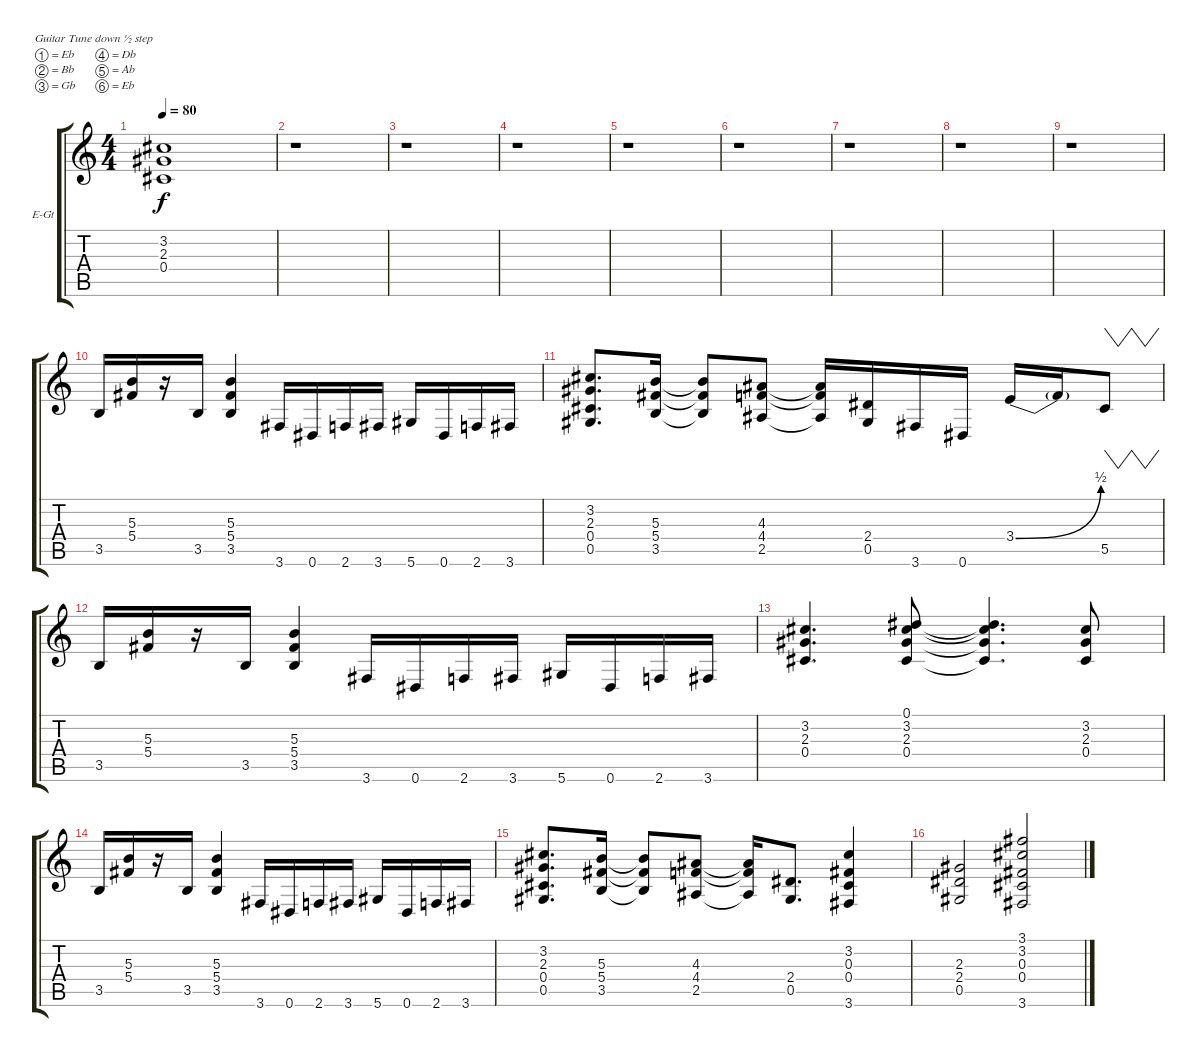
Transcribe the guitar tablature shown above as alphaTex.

\bracketExtendMode groupsimilarinstruments
\firstSystemTrackNameOrientation horizontal
\otherSystemsTrackNameOrientation horizontal
\track ("Distortion Guitar" "E-Gt") {instrument acousticgrandpiano}
\staff {score tabs}
\tuning (Eb4 Bb3 Gb3 Db3 Ab2 Eb2)
\displaytranspose 12
\ts (4 4)
\tempo 80
\clef g2
\ks c
(3.2 2.3 0.4).1{dy f} |
r.1 |
r.1 |
r.1 |
r.1 |
r.1 |
r.1 |
r.1 |
r.1 |
3.5.16 (5.3 5.4).16 r.16 3.5.16 (5.3 5.4 3.5).4 3.6.16 0.6.16 2.6.16 3.6.16 5.6.16 0.6.16 2.6.16 3.6.16 |
(3.2 2.3 0.4 0.5).8{d} (5.3 5.4 3.5).16 (5.3{t} 5.4{t} 3.5{t}).8 (4.3 4.4 2.5).8 (4.3{t} 4.4{t} 2.5{t}).16 (2.4 0.5).16 3.6.16 0.6.16 3.4{be (bend 0 0 60 2)}.16 3.4{t}.16 5.5.8{vw} |
3.5.16 (5.3 5.4).16 r.16 3.5.16 (5.3 5.4 3.5).4 3.6.16 0.6.16 2.6.16 3.6.16 5.6.16 0.6.16 2.6.16 3.6.16 |
(3.2 2.3 0.4).4{d} (0.1 3.2 2.3 0.4).8 (0.1{t} 3.2{t} 2.3{t} 0.4{t}).4{d} (3.2 2.3 0.4).8 |
3.5.16 (5.3 5.4).16 r.16 3.5.16 (5.3 5.4 3.5).4 3.6.16 0.6.16 2.6.16 3.6.16 5.6.16 0.6.16 2.6.16 3.6.16 |
(3.2 2.3 0.4 0.5).8{d} (5.3 5.4 3.5).16 (5.3{t} 5.4{t} 3.5{t}).8 (4.3 4.4 2.5).8 (4.3{t} 4.4{t} 2.5{t}).16 (2.4 0.5).8{d} (3.2 0.3 0.4 3.6).4 |
(2.3 2.4 0.5).2 (3.1 3.2 0.3 0.4 3.6).2
